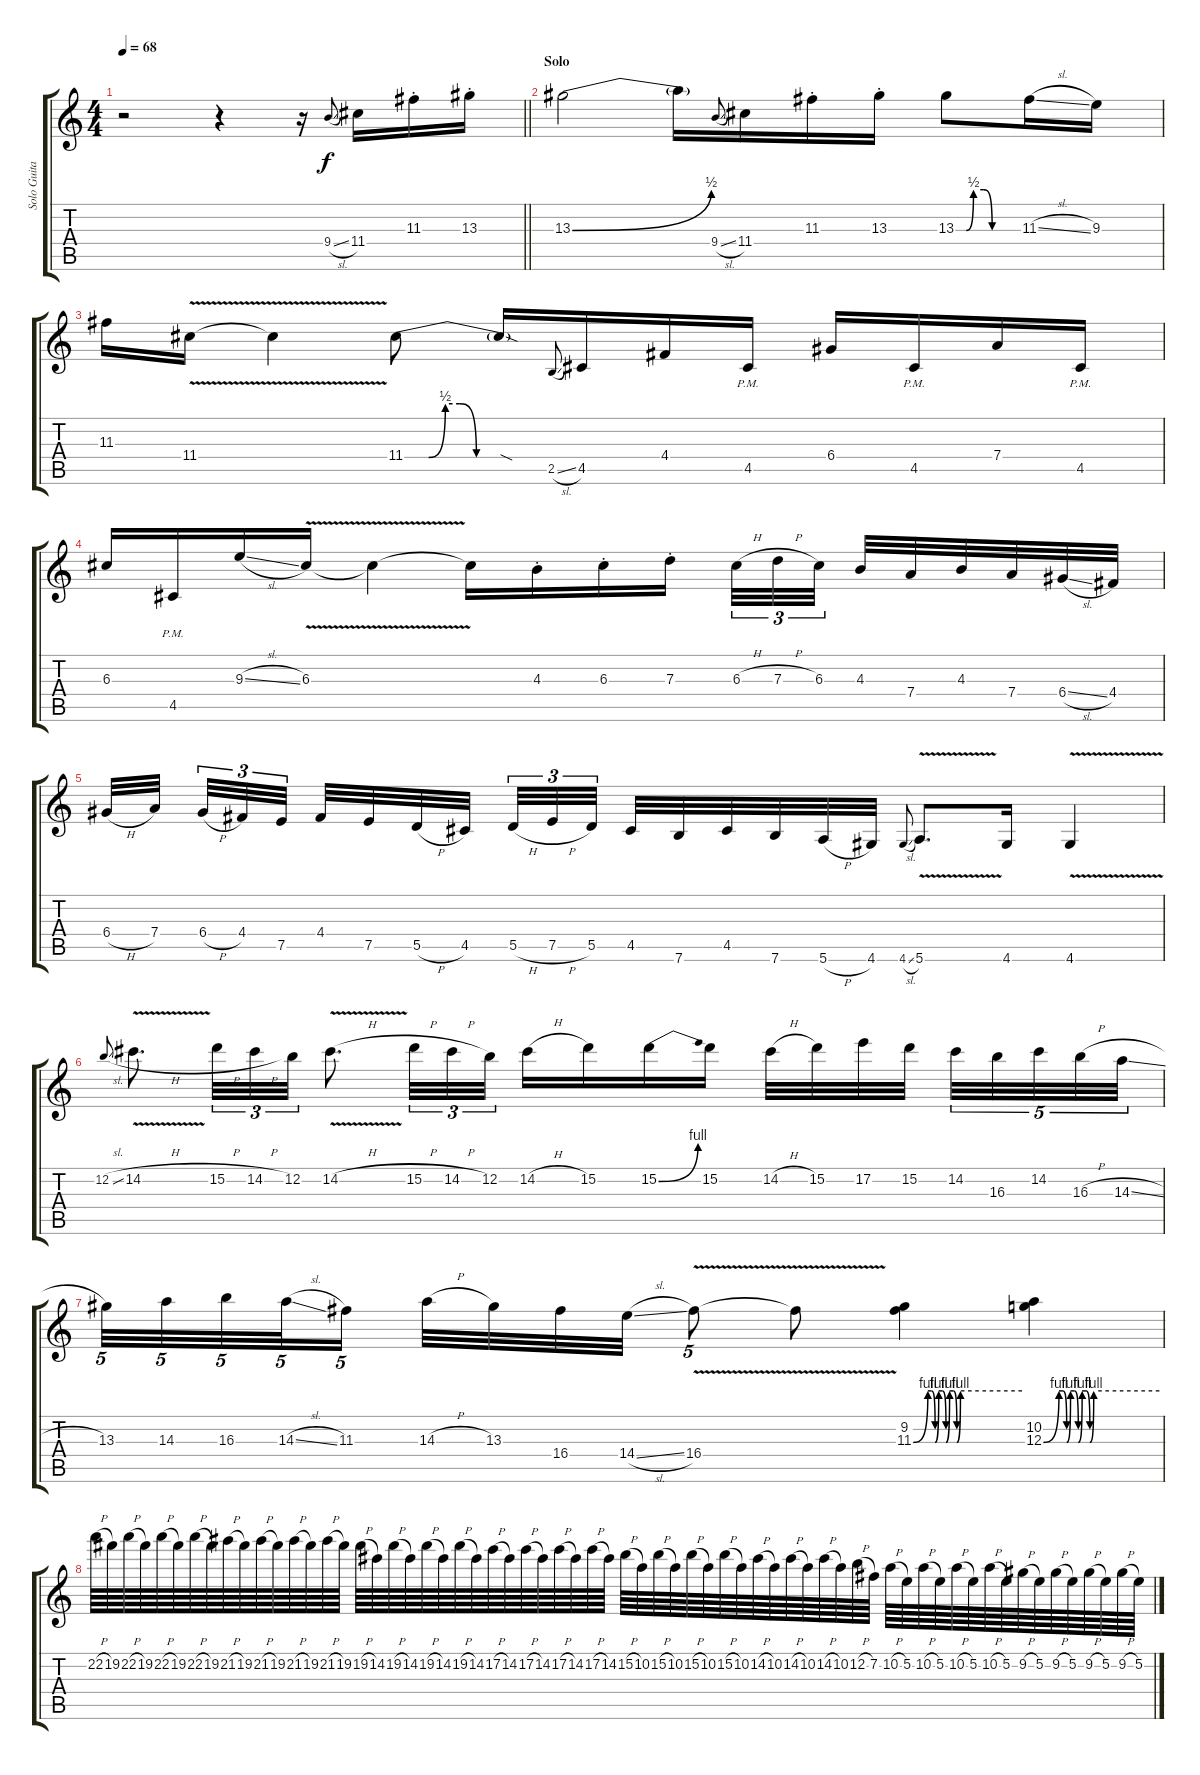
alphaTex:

\track ("Solo Guitar" "Solo Guita") {instrument overdrivenguitar}
\staff {score tabs}
\tuning (E4 B3 G3 D3 A2 E2) {hide}
\ts (4 4)
\tempo 68
\clef g2
\barLineRight lightlight
\ks c
r.2{dy f} r.4 r.16 9.4{sl}.8{gr onbeat} 11.4.16 11.3{st}.16 13.3{st}.16 |
\section ("" "Solo")
13.3{be (bend 0 0 60 2)}.2 13.3{t}.16 9.4{sl}.8{gr onbeat} 11.4.16 11.3{st}.16 13.3{st}.16 13.3{be (custom 0 0 10 0 17 2 27 2 35 0 60 0)}.8 11.3{sl}.16 9.3.16 |
11.3.16 11.4{v}.16 11.4{t}.4 11.4{be (custom 0 0 10 0 17 2 23 2 30 0 60 0)}.8 11.4{sod t}.16 2.5{sl}.8{gr onbeat} 4.5.16 4.4.16 4.5{pm}.16 6.4.16 4.5{pm}.16 7.4.16 4.5{pm}.16 |
6.3.16 4.5{pm}.16 9.3{sl}.16 6.3{v}.16 6.3{t}.4 6.3{t}.16 4.3{st}.16 6.3{st}.16 7.3{st}.16 6.3{h}.32{tu (3 2)} 7.3{h}.32{tu (3 2)} 6.3.32{tu (3 2) beam splitsecondary} 4.3.32 7.4.32 4.3.32 7.4.32 6.4{sl}.32 4.4.32 |
6.4{h}.32 7.4.32{beam splitsecondary} 6.4{h}.32{tu (3 2)} 4.4.32{tu (3 2)} 7.5.32{tu (3 2) beam splitsecondary} 4.4.32 7.5.32 5.5{h}.32 4.5.32 5.5{h}.32{tu (3 2)} 7.5{h}.32{tu (3 2)} 5.5.32{tu (3 2) beam splitsecondary} 4.5.32 7.6.32 4.5.32 7.6.32 5.6{h}.32 4.6.32 4.6{sl}.8{gr onbeat} 5.6{v}.8{d} 4.6.16 4.6{v}.4 |
12.2{sl}.8{gr onbeat} 14.2{v h}.8{d} 15.2{h}.32{tu (3 2)} 14.2{h}.32{tu (3 2)} 12.2.32{tu (3 2)} 14.2{v h}.8{d} 15.2{h}.32{tu (3 2)} 14.2{h}.32{tu (3 2)} 12.2.32{tu (3 2)} 14.2{h}.16 15.2.16 15.2{be (bend 0 0 60 4)}.16 15.2.16 14.2{h}.32 15.2.32 17.2.32 15.2.32{beam splitsecondary} 14.2.32{tu (5 4)} 16.3.32{tu (5 4)} 14.2.32{tu (5 4)} 16.3{h}.32{tu (5 4)} 14.3{sl}.32{tu (5 4)} |
13.3.32{tu (5 4)} 14.3.32{tu (5 4)} 16.3.32{tu (5 4)} 14.3{sl}.32{tu (5 4)} 11.3.16{tu (5 4) beam splitsecondary} 14.3{h}.32 13.3.32 16.4.32 14.4{sl}.32 16.4{v}.8{tu (5 4)} 16.4{t}.8 (9.2 11.3{be (custom 0 0 8 4 10 4 12 0 14 4 16 4 18 0 20 4 22 4 24 0 26 4 60 4)}).4 (10.2 12.3{be (custom 0 0 8 4 10 4 12 0 14 4 16 4 18 0 20 4 22 4 24 0 26 4 60 4)}).4 |
22.2{h}.64 19.2.64 22.2{h}.64 19.2.64 22.2{h}.64 19.2.64 22.2{h}.64 19.2.64 21.2{h}.64 19.2.64 21.2{h}.64 19.2.64 21.2{h}.64 19.2.64 21.2{h}.64 19.2.64 19.2{h}.64 14.2.64 19.2{h}.64 14.2.64 19.2{h}.64 14.2.64 19.2{h}.64 14.2.64 17.2{h}.64 14.2.64 17.2{h}.64 14.2.64 17.2{h}.64 14.2.64 17.2{h}.64 14.2.64 15.2{h}.64 10.2.64 15.2{h}.64 10.2.64 15.2{h}.64 10.2.64 15.2{h}.64 10.2.64 14.2{h}.64 10.2.64 14.2{h}.64 10.2.64 14.2{h}.64 10.2.64 12.2{h}.64 7.2.64 10.2{h}.64 5.2.64 10.2{h}.64 5.2.64 10.2{h}.64 5.2.64 10.2{h}.64 5.2.64 9.2{h}.64 5.2.64 9.2{h}.64 5.2.64 9.2{h}.64 5.2.64 9.2{h}.64 5.2.64
